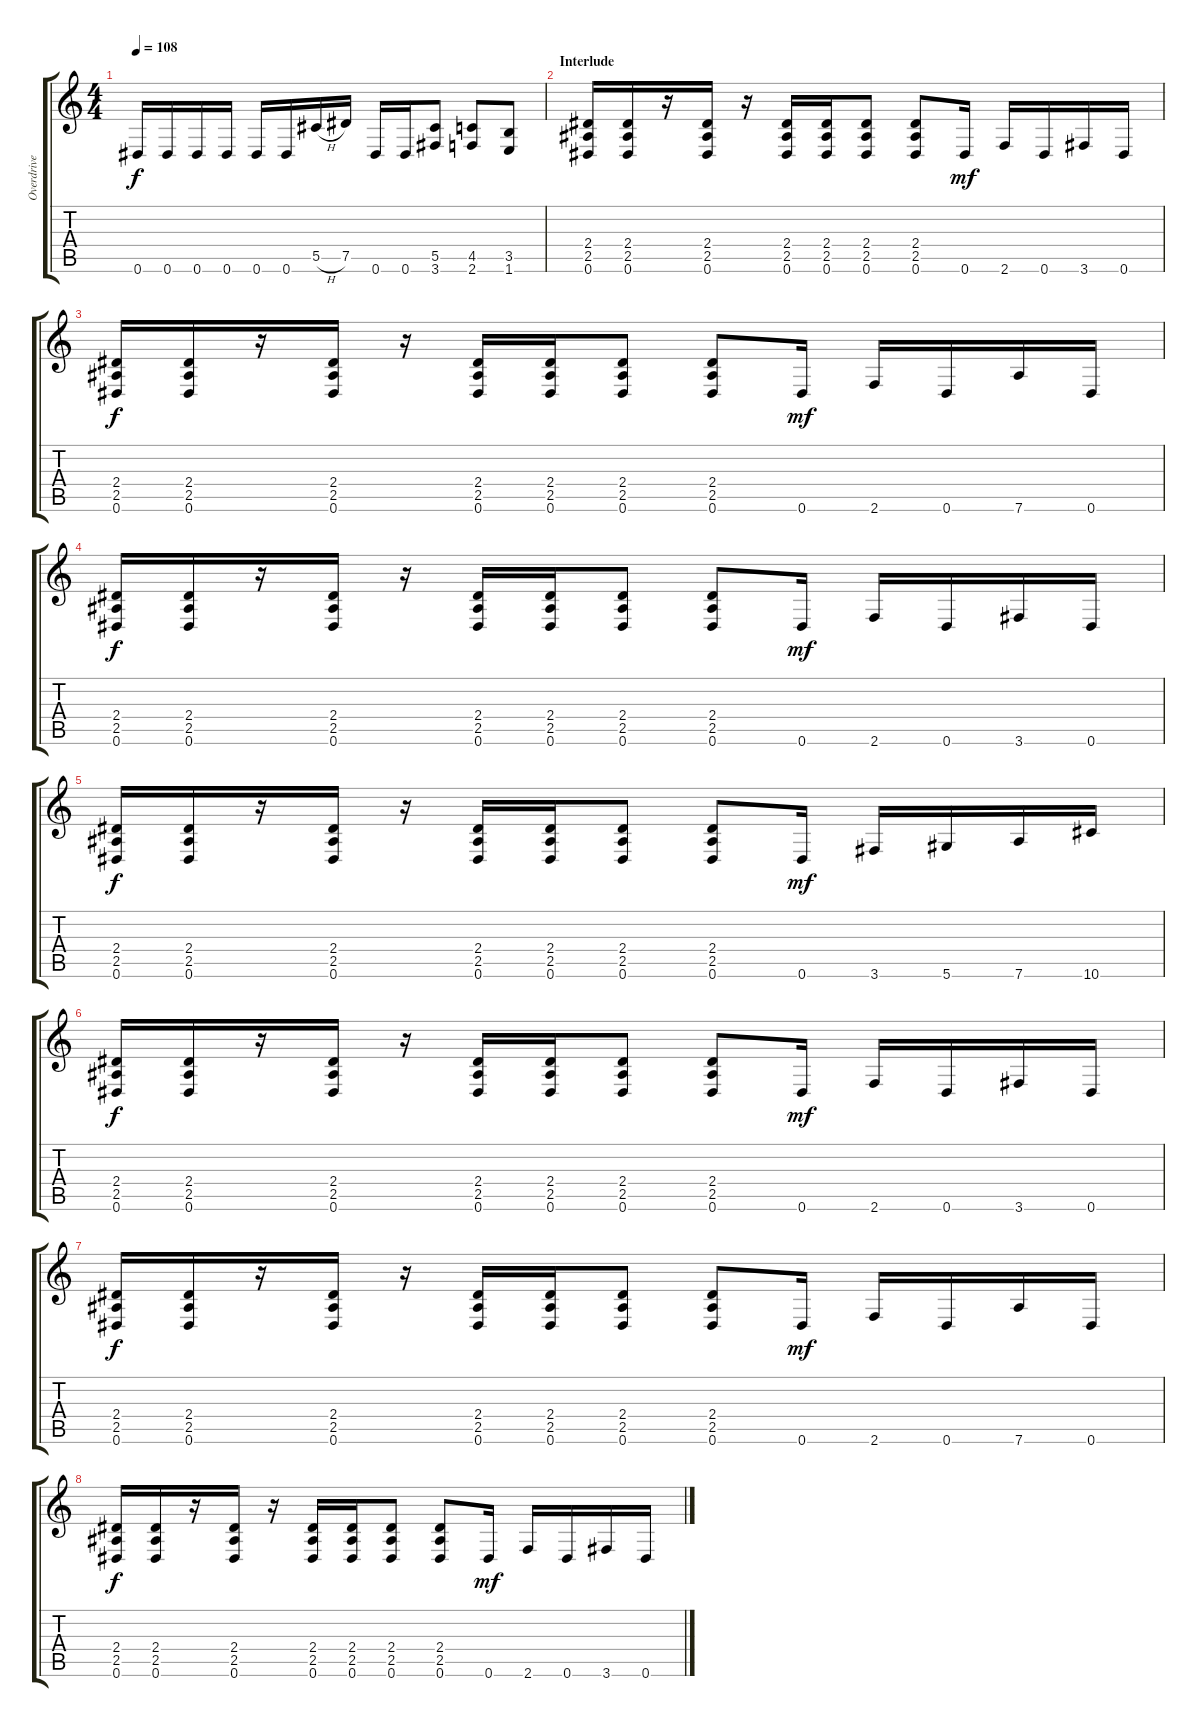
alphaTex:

\track ("Overdrive Guitar" "Overdrive ") {instrument overdrivenguitar}
\staff {score tabs}
\tuning (Eb4 Bb3 Gb3 Db3 Ab2 Eb2) {hide}
\ts (4 4)
\tempo 108
\clef g2
\ks c
0.6.16{dy f} 0.6.16 0.6.16 0.6.16 0.6.16 0.6.16 5.5{h}.16 7.5.16 0.6.16 0.6.16 (5.5 3.6).8 (4.5 2.6).8 (3.5 1.6).8 |
\section ("" "Interlude")
(2.4 2.5 0.6).16 (2.4 2.5 0.6).16 r.16 (2.4 2.5 0.6).16 r.16 (2.4 2.5 0.6).16 (2.4 2.5 0.6).16 (2.4 2.5 0.6).8 (2.4 2.5 0.6).8 0.6.16{dy mf} 2.6.16 0.6.16 3.6.16 0.6.16 |
(2.4 2.5 0.6).16{dy f} (2.4 2.5 0.6).16 r.16 (2.4 2.5 0.6).16 r.16 (2.4 2.5 0.6).16 (2.4 2.5 0.6).16 (2.4 2.5 0.6).8 (2.4 2.5 0.6).8 0.6.16{dy mf} 2.6.16 0.6.16 7.6.16 0.6.16 |
(2.4 2.5 0.6).16{dy f} (2.4 2.5 0.6).16 r.16 (2.4 2.5 0.6).16 r.16 (2.4 2.5 0.6).16 (2.4 2.5 0.6).16 (2.4 2.5 0.6).8 (2.4 2.5 0.6).8 0.6.16{dy mf} 2.6.16 0.6.16 3.6.16 0.6.16 |
(2.4 2.5 0.6).16{dy f} (2.4 2.5 0.6).16 r.16 (2.4 2.5 0.6).16 r.16 (2.4 2.5 0.6).16 (2.4 2.5 0.6).16 (2.4 2.5 0.6).8 (2.4 2.5 0.6).8 0.6.16{dy mf} 3.6.16 5.6.16 7.6.16 10.6.16 |
(2.4 2.5 0.6).16{dy f} (2.4 2.5 0.6).16 r.16 (2.4 2.5 0.6).16 r.16 (2.4 2.5 0.6).16 (2.4 2.5 0.6).16 (2.4 2.5 0.6).8 (2.4 2.5 0.6).8 0.6.16{dy mf} 2.6.16 0.6.16 3.6.16 0.6.16 |
(2.4 2.5 0.6).16{dy f} (2.4 2.5 0.6).16 r.16 (2.4 2.5 0.6).16 r.16 (2.4 2.5 0.6).16 (2.4 2.5 0.6).16 (2.4 2.5 0.6).8 (2.4 2.5 0.6).8 0.6.16{dy mf} 2.6.16 0.6.16 7.6.16 0.6.16 |
(2.4 2.5 0.6).16{dy f} (2.4 2.5 0.6).16 r.16 (2.4 2.5 0.6).16 r.16 (2.4 2.5 0.6).16 (2.4 2.5 0.6).16 (2.4 2.5 0.6).8 (2.4 2.5 0.6).8 0.6.16{dy mf} 2.6.16 0.6.16 3.6.16 0.6.16
